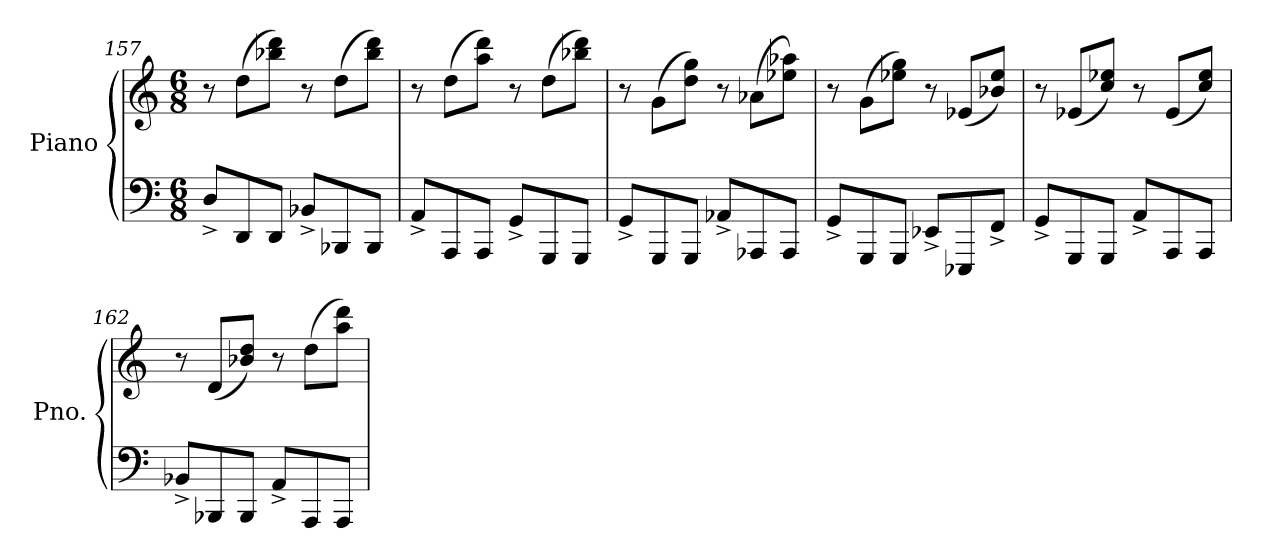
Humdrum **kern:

**kern	**kern
*part1	*part1
*staff2	*staff1
*I"Piano	*
*I'Pno.	*
*clefF4	*clefG2
*k[]	*k[]
*M6/8	*M6/8
=157	=157
8D^/L	8r
8DD/	(>8dd\L
8DD/J	8bb-X\ 8ddd\J)
8BB-X^/L	8r
8BBB-X/	(>8dd\L
8BBB-/J	8bb-\ 8ddd\J)
=158	=158
8AA^/L	8r
8AAA/	(>8dd\L
8AAA/J	8aa\ 8ddd\J)
8GG^/L	8r
8GGG/	(>8dd\L
8GGG/J	8bb-X\ 8ddd\J)
=159	=159
8GG^/L	8r
8GGG/	(>8g\L
8GGG/J	8dd\ 8gg\J)
8AA-X^/L	8r
8AAA-X/	(>8a-X\L
8AAA-/J	8ee-X\ 8aa-X\J)
!!LO:LB:g=z
=160	=160
8GG^/L	8r
8GGG/	(>8g\L
8GGG/J	8ee-X\ 8gg\J)
8EE-X^/L	8r
8EEE-X/	(<8e-X/L
8FF^/J	8b-X/ 8ee-/J)
=161	=161
8GG^/L	8r
8GGG/	(<8e-X/L
8GGG/J	8cc/ 8ee-X/J)
8AA^/L	8r
8AAA/	(<8e-/L
8AAA/J	8cc/ 8ee-/J)
=162	=162
8BB-X^/L	8r
8BBB-X/	(<8d/L
8BBB-/J	8b-X/ 8dd/J)
8AA^/L	8r
8AAA/	(>8dd\L
8AAA/J	8aa\ 8ddd\J)
=	=
*-	*-
